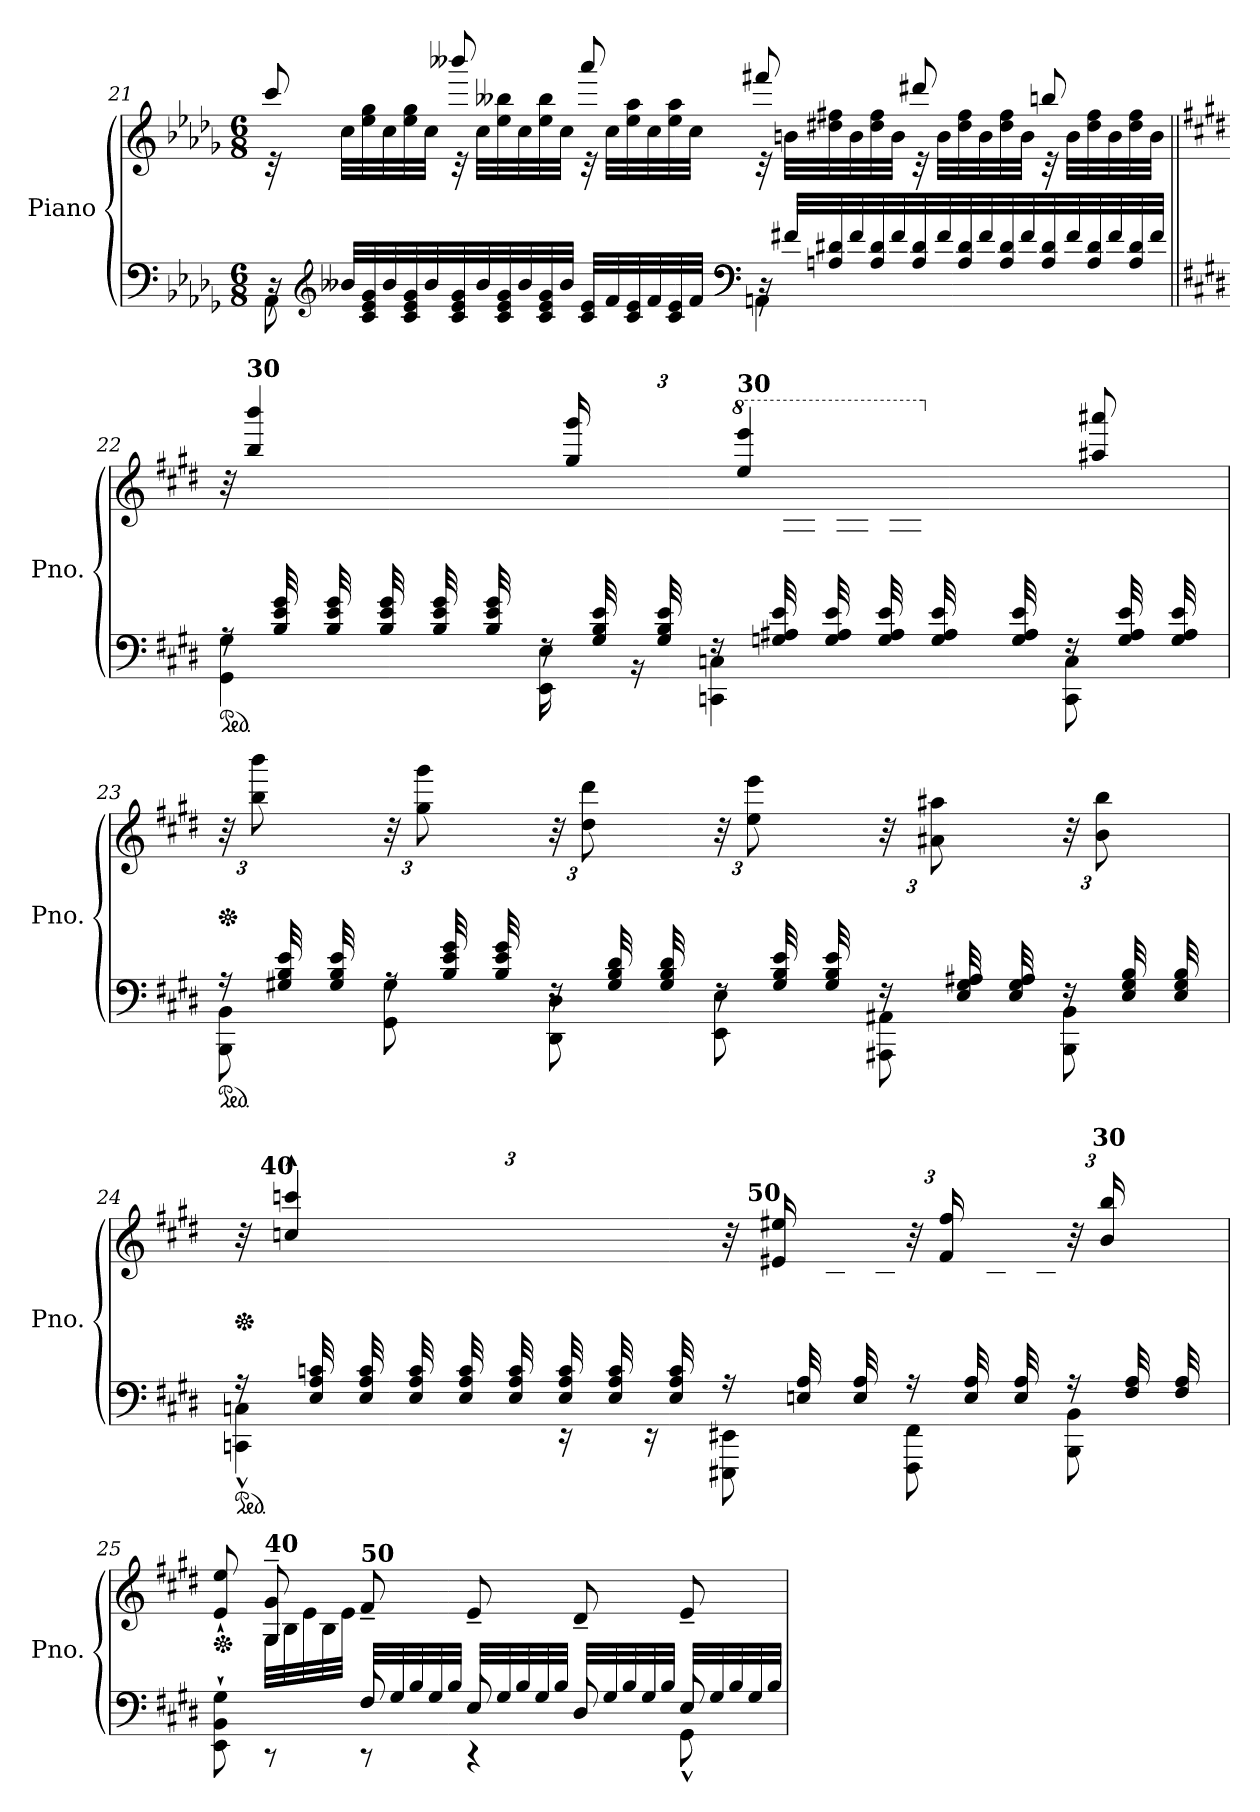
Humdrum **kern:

**kern	**kern	**dynam
*part1	*part1	*part1
*staff2	*staff1	*staff1/2
*I"Piano	*	*
*I'Pno.	*	*
!!LO:LB:g=z
*clefF4	*clefG2	*
*k[b-e-a-d-g-]	*k[b-e-a-d-g-]	*
*M6/8	*M6/8	*
*Xtuplet	*Xtuplet	*
=21	=21	=21
*^	*^	*
48rBB	8AA-\	48rc	8ccc/	.
*clefG2	*	*	*	*
48b--X/LLL	.	48cc\LLL	.	.
48c/ 48e-/ 48g-/	.	48ee-\ 48gg-\	.	.
48b--/	.	48cc\	.	.
48c/ 48e-/ 48g-/	.	48ee-\ 48gg-\	.	.
48b--/	.	48cc\JJJ	.	.
48c/ 48e-/ 48g-/	4ryy	48rc	8bbb--X/	.
48b--/	.	48cc\LLL	.	.
48c/ 48e-/ 48g-/	.	48ee-\ 48bb--X\	.	.
48b--/	.	48cc\	.	.
48c/ 48e-/ 48g-/	.	48ee-\ 48bb--\	.	.
48b--/JJJ	.	48cc\JJJ	.	.
48c/ 48e-/LLL	.	48rc	8aaa-/	.
48f/	.	48cc\LLL	.	.
48c/ 48e-/	.	48ee-\ 48aa-\	.	.
48f/	.	48cc\	.	.
48c/ 48e-/	.	48ee-\ 48aa-\	.	.
48f/JJJ	.	48cc\JJJ	.	.
*clefF4	*	*	*	*
48rBB	4AAn\	48rc	8fff#X/	.
48f#X/LLL	.	48bn\LLL	.	.
48An/ 48d#X/	.	48dd#X\ 48ff#X\	.	.
48f#/	.	48b\	.	.
48A/ 48d#/	.	48dd#\ 48ff#\	.	.
48f#/	.	48b\JJJ	.	.
48A/ 48d#/	.	48rc	8ddd#X/	.
48f#/	.	48b\LLL	.	.
48A/ 48d#/	.	48dd#\ 48ff#\	.	.
48f#/	.	48b\	.	.
48A/ 48d#/	.	48dd#\ 48ff#\	.	.
48f#/	.	48b\JJJ	.	.
48A/ 48d#/	8ryy	48rc	8bbn/	.
48f#/	.	48b\LLL	.	.
48A/ 48d#/	.	48dd#\ 48ff#\	.	.
48f#/	.	48b\	.	.
48A/ 48d#/	.	48dd#\ 48ff#\	.	.
48f#/JJJ	.	48b\JJJ	.	.
!!LO:LB:g=z	!!
=22||	=22||	=22||	=22||	=22||
*k[f#c#g#d#]	*	*k[f#c#g#d#]	*	*
*ped	*	*	*	*
*	*	*tuplet	*	*
*	*	*Xbrackettup	*	*
24rA	4GG#\ 4G#\	48r	16ryy	.
!	!	!LO:TX:a:B:t=30	!	!
!	!	!	!	!LO:DY:b
.	.	6bb/ 6bbb/	.	other-dynamics
48B/ 48e/ 48g#/LLL	.	.	.	.
48ryy	.	.	48b\ 48ee\ 48gg#\	.
48B/ 48e/ 48g#/	.	.	48ryy	.
48ryy	.	.	48b\ 48ee\ 48gg#\	.
48B/ 48e/ 48g#/	.	.	48ryy	.
48ryy	.	.	48b\ 48ee\ 48gg#\	.
48B/ 48e/ 48g#/	.	.	48ryy	.
48ryy	.	12reyy	48b\ 48ee\ 48gg#\	.
48B/ 48e/ 48g#/	.	.	48ryy	.
48ryy	.	.	48b\ 48ee\ 48gg#\JJJ	.
24rF	16EE\ 16E\	.	16ryy	.
.	.	24gg#/ 24ggg#/	.	.
48G#/ 48B/ 48e/LLL	.	.	.	.
48ryy	16r	12rcyy	48g#\ 48b\ 48ee\	.
48G#/ 48B/ 48e/	.	.	48ryy	.
48ryy	.	.	48g#\ 48b\ 48ee\JJJ	.
24rF	4CCn\ 4Cn\	.	16ryy	.
*	*	*8va	*	*
!	!	!LO:TX:a:B:t=30	!	!
.	.	6eee/ 6eeee/	.	.
48Gn/ 48A#X/ 48e/LLL	.	.	.	.
48ryy	.	.	48gn\ 48a#X\ 48ee\	.
48G/ 48A#/ 48e/	.	.	48ryy	.
48ryy	.	.	48g\ 48a#\ 48ee\	.
48G/ 48A#/ 48e/	.	.	48ryy	.
48ryy	.	.	48g\ 48a#\ 48ee\	.
*	*	*X8va	*	*
48G/ 48A#/ 48e/	.	.	48ryy	.
48ryy	.	12reyy	48g\ 48a#\ 48ee\	.
48G/ 48A#/ 48e/	.	.	48ryy	.
48ryy	.	.	48g\ 48a#\ 48ee\JJJ	.
24rF	8CC\ 8C\	.	16ryy	.
.	.	12aa#X/ 12aaa#X/	.	.
48G/ 48A#/ 48e/LLL	.	.	.	.
48ryy	.	.	48g\ 48a#\ 48ee\	.
48G/ 48A#/ 48e/	.	.	48ryy	.
48ryy	.	48rcyy	48g\ 48a#\ 48ee\JJJ	.
!!LO:LB:g=z	!!
=23	=23	=23	=23	=23
*ped	*	*	*	*
*	*	*Xped	*	*
24rA	8BBB\ 8BB\	48r	16ryy	.
.	.	12bb\ 12bbb\	.	.
48G#X/ 48B/ 48e/LLL	.	.	.	.
48ryy	.	.	48g#X\ 48b\ 48ee\	.
48G#/ 48B/ 48e/	.	.	48ryy	.
48ryy	.	48rFyy	48g#\ 48b\ 48ee\JJJ	.
24rA	8GG#\ 8G#\	48r	16ryy	.
.	.	12gg#\ 12ggg#\	.	.
48B/ 48e/ 48g#/LLL	.	.	.	.
48ryy	.	.	48b\ 48ee\	.
48B/ 48e/ 48g#/	.	.	48ryy	.
48ryy	.	48rFyy	48b\ 48ee\JJJ	.
24rF	8DD#\ 8D#\	48r	16ryy	.
.	.	12dd#\ 12ddd#\	.	.
48G#/ 48B/ 48d#/LLL	.	.	.	.
48ryy	.	.	48g#\ 48b\	.
48G#/ 48B/ 48d#/	.	.	48ryy	.
48ryy	.	48rFyy	48g#\ 48b\JJJ	.
24rF	8EE\ 8E\	48r	16ryy	.
.	.	12ee\ 12eee\	.	.
48G#/ 48B/ 48e/LLL	.	.	.	.
48ryy	.	.	48g#\ 48b\	.
48G#/ 48B/ 48e/	.	.	48ryy	.
48ryy	.	48rFyy	48g#\ 48b\JJJ	.
24rF	8AAA#X\ 8AA#X\	48r	16ryy	.
.	.	12a#X\ 12aa#X\	.	.
48E/ 48G#/ 48A#X/LLL	.	.	.	.
48ryy	.	.	48e\ 48g#\	.
48E/ 48G#/ 48A#/	.	.	48ryy	.
48ryy	.	48rFyy	48e\ 48g#\JJJ	.
24rF	8BBB\ 8BB\	48r	16ryy	.
.	.	12b\ 12bb\	.	.
48E/ 48G#/ 48B/LLL	.	.	.	.
48ryy	.	.	48e\ 48g#\	.
48E/ 48G#/ 48B/	.	.	48ryy	.
48ryy	.	48rFyy	48e\ 48g#\JJJ	.
!!LO:LB:g=z	!!
=24	=24	=24	=24	=24
*ped	*	*	*	*
*	*	*Xped	*	*
24rA	4CCn\^^ 4Cn\^^	48r	16ryy	.
!	!	!LO:TX:a:B:t=40	!	!
.	.	6ccn/^^ 6cccn/^^	.	.
48E/ 48A/ 48cn/LLL	.	.	.	.
48ryy	.	.	48e\ 48a\	.
48E/ 48A/ 48c/	.	.	48ryy	.
48ryy	.	.	48e\ 48a\JJJ	.
48E/ 48A/ 48c/LLL	.	.	48ryy	.
48ryy	.	.	48e\ 48a\	.
48E/ 48A/ 48c/	.	.	48ryy	.
48ryy	.	6rFyy	48e\ 48a\	.
48E/ 48A/ 48c/	.	.	48ryy	.
48ryy	.	.	48e\ 48a\	.
48E/ 48A/ 48c/	16r	.	48ryy	.
48ryy	.	.	48e\ 48a\	.
48E/ 48A/ 48c/	.	.	48ryy	.
48ryy	16r	.	48e\ 48a\	.
48E/ 48A/ 48c/	.	.	48ryy	.
48ryy	.	48rFyy	48e\ 48a\JJJ	.
24r	8EEE#X\ 8EE#X\	48r	16ryy	.
!	!	!LO:TX:a:B:t=50	!	!
.	.	24e#X/ 24ee#X/	.	.
48En/ 48A/LLL	.	.	.	.
48ryy	.	24rFyy	48cn\ 48en\	.
48E/ 48A/	.	.	48ryy	.
48ryy	.	48rDyy	48c\ 48e\JJJ	.
24r	8FFF#\ 8FF#\	48r	16ryy	.
.	.	24f#/ 24ff#/	.	.
48E/ 48A/LLL	.	.	.	.
48ryy	.	24rFyy	48c\ 48e\	.
48E/ 48A/	.	.	48ryy	.
48ryy	.	48rDyy	48c\ 48e\JJJ	.
24r	8BBB\ 8BB\	48r	16ryy	.
!	!	!LO:TX:a:B:t=30	!	!
.	.	24b/ 24bb/	.	.
48F#/ 48A/LLL	.	.	.	.
48ryy	.	24rFyy	48d#\ 48f#\	.
48F#/ 48A/	.	.	48ryy	.
48ryy	.	48rDyy	48d#\ 48f#\JJJ	.
!!LO:LB:g=z	!!
=25	=25	=25	=25	=25
*	*^	*	*	*
*	*	*	*Xped	*	*
4ryy	8EE\` 8BB\` 8G#\`	8rGGyy	8e/` 8ee/`	8ryy	.
*	*	*	*	*Xtuplet	*
!	!	!	!LO:TX:a:B:t=40	!	!
.	8rCC	8ryy	8G#/~ 8g#/~	40G#\LLL	.
.	.	.	.	40B\	.
.	.	.	.	40e\	.
.	.	.	.	40B\	.
.	.	.	.	40e\JJJ	.
!	!	!	!LO:TX:a:B:t=50	!	!
8F#/	8rCC	40F#/LLL	8f#~/	2ryy	.
.	.	40G#/	.	.	.
.	.	40B/	.	.	.
.	.	40G#/	.	.	.
.	.	40B/JJJ	.	.	.
8E/	4rCC	40E/LLL	8e~/	.	.
.	.	40G#/	.	.	.
.	.	40B/	.	.	.
.	.	40G#/	.	.	.
.	.	40B/JJJ	.	.	.
8D#/	.	40D#/LLL	8d#~/	.	.
.	.	40G#/	.	.	.
.	.	40B/	.	.	.
.	.	40G#/	.	.	.
.	.	40B/JJJ	.	.	.
8E/	8GG#^^\	40E/LLL	8e~/	.	.
.	.	40G#/	.	.	.
.	.	40B/	.	.	.
.	.	40G#/	.	.	.
.	.	40B/JJJ	.	.	.
*v	*v	*v	*	*	*
*	*v	*v	*
=	=	=
*-	*-	*-
